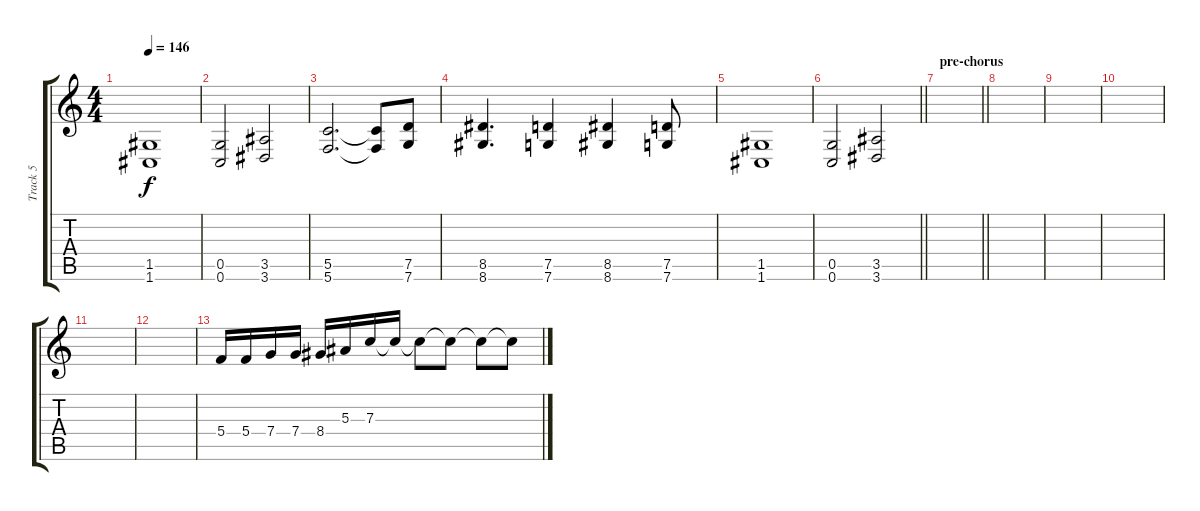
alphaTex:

\track ("Track 5" "Track 5") {instrument distortionguitar bank 255}
\staff {score tabs}
\tuning (D4 A3 F3 C3 G2 C2) {hide}
\ts (4 4)
\tempo 146
\clef g2
\ks c
(1.5 1.6).1{dy f} |
(0.5 0.6).2 (3.5 3.6).2 |
(5.5 5.6).2{d} (5.5{t} 5.6{t}).8 (7.5 7.6).8 |
(8.5 8.6).4{d} (7.5 7.6).4 (8.5 8.6).4 (7.5 7.6).8 |
(1.5 1.6).1 |
\barLineRight lightlight
(0.5 0.6).2 (3.5 3.6).2 |
\section ("" "pre-chorus")
\barLineRight lightlight
|
\section ("" "")
|
|
|
|
|
5.4.16 5.4.16 7.4.16 7.4.16 8.4.16 5.3.16 7.3.16 7.3{t}.16 7.3{t}.8 7.3{t}.8 7.3{t}.8 7.3{t}.8
